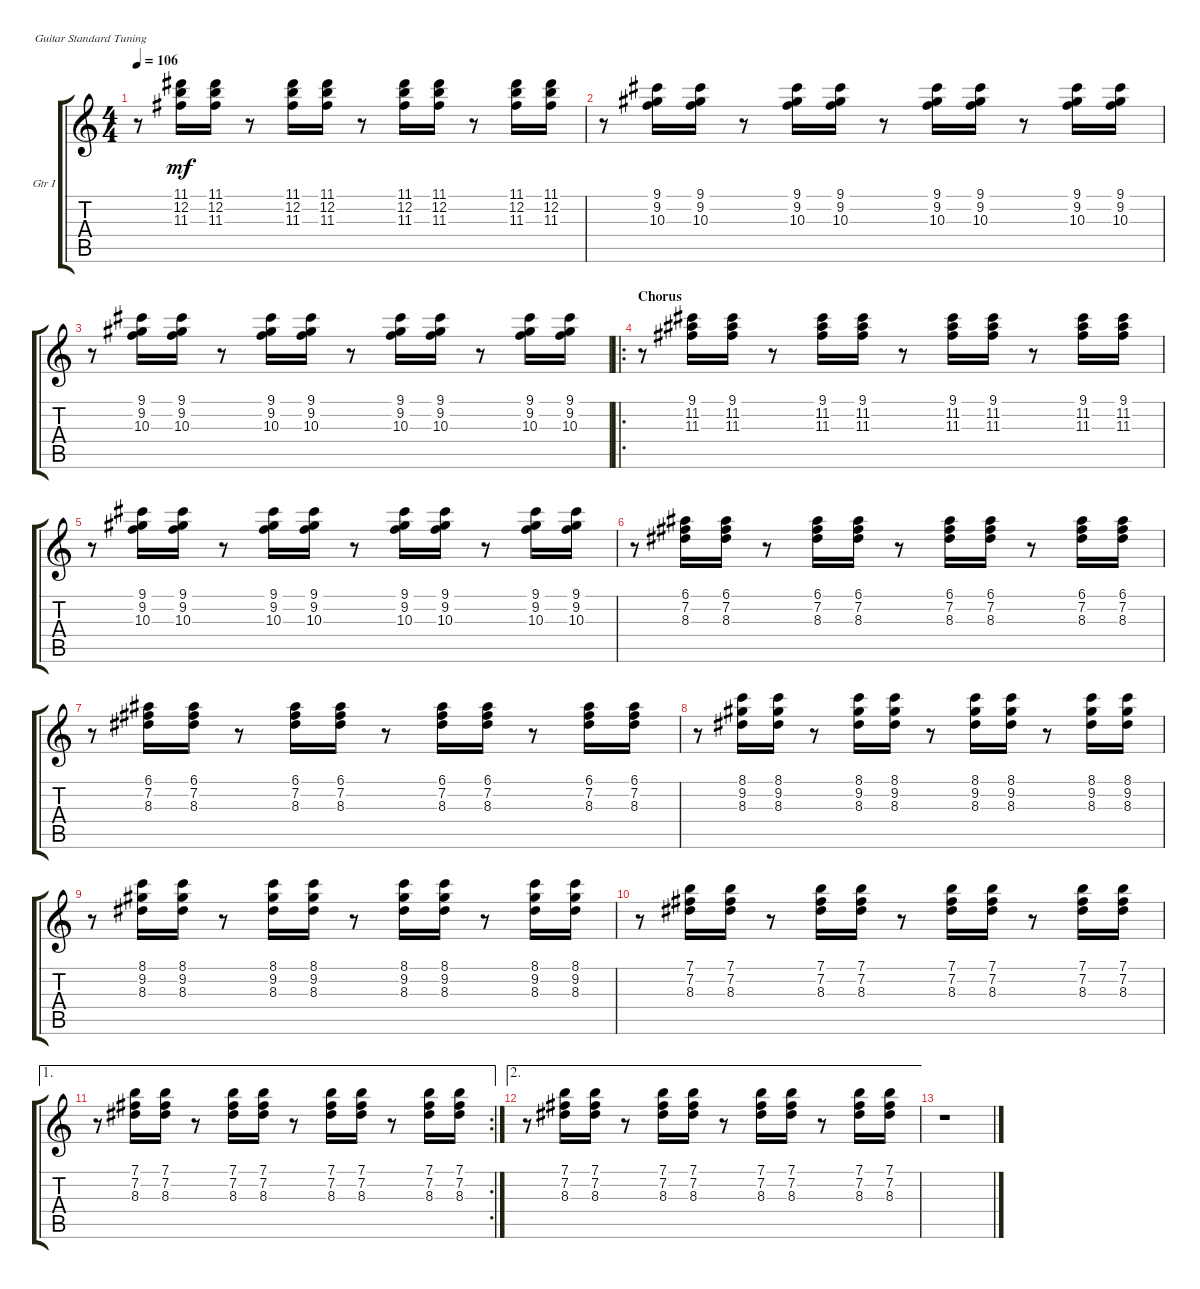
\defaultSystemsLayout 4
\bracketExtendMode groupsimilarinstruments
\firstSystemTrackNameOrientation horizontal
\otherSystemsTrackNameOrientation horizontal
\track ("Guitar I" "Gtr I") {instrument overdrivenguitar}
\staff {score tabs}
\tuning (E4 B3 G3 D3 A2 E2)
\ts (4 4)
\tempo 106
\clef g2
\ks c
r.8{dy mf} (11.1 12.2 11.3).16 (11.1 12.2 11.3).16 r.8 (11.1 12.2 11.3).16 (11.1 12.2 11.3).16 r.8 (11.1 12.2 11.3).16 (11.1 12.2 11.3).16 r.8 (11.1 12.2 11.3).16 (11.1 12.2 11.3).16 |
r.8 (9.1 9.2 10.3).16 (9.1 9.2 10.3).16 r.8 (9.1 9.2 10.3).16 (9.1 9.2 10.3).16 r.8 (9.1 9.2 10.3).16 (9.1 9.2 10.3).16 r.8 (9.1 9.2 10.3).16 (9.1 9.2 10.3).16 |
r.8 (9.1 9.2 10.3).16 (9.1 9.2 10.3).16 r.8 (9.1 9.2 10.3).16 (9.1 9.2 10.3).16 r.8 (9.1 9.2 10.3).16 (9.1 9.2 10.3).16 r.8 (9.1 9.2 10.3).16 (9.1 9.2 10.3).16 |
\ro
\section ("" "Chorus")
r.8 (9.1 11.2 11.3).16 (9.1 11.2 11.3).16 r.8 (9.1 11.2 11.3).16 (9.1 11.2 11.3).16 r.8 (9.1 11.2 11.3).16 (9.1 11.2 11.3).16 r.8 (9.1 11.2 11.3).16 (9.1 11.2 11.3).16 |
r.8 (9.1 9.2 10.3).16 (9.1 9.2 10.3).16 r.8 (9.1 9.2 10.3).16 (9.1 9.2 10.3).16 r.8 (9.1 9.2 10.3).16 (9.1 9.2 10.3).16 r.8 (9.1 9.2 10.3).16 (9.1 9.2 10.3).16 |
r.8 (6.1 7.2 8.3).16 (6.1 7.2 8.3).16 r.8 (6.1 7.2 8.3).16 (6.1 7.2 8.3).16 r.8 (6.1 7.2 8.3).16 (6.1 7.2 8.3).16 r.8 (6.1 7.2 8.3).16 (6.1 7.2 8.3).16 |
r.8 (6.1 7.2 8.3).16 (6.1 7.2 8.3).16 r.8 (6.1 7.2 8.3).16 (6.1 7.2 8.3).16 r.8 (6.1 7.2 8.3).16 (6.1 7.2 8.3).16 r.8 (6.1 7.2 8.3).16 (6.1 7.2 8.3).16 |
r.8 (8.1 9.2 8.3).16 (8.1 9.2 8.3).16 r.8 (8.1 9.2 8.3).16 (8.1 9.2 8.3).16 r.8 (8.1 9.2 8.3).16 (8.1 9.2 8.3).16 r.8 (8.1 9.2 8.3).16 (8.1 9.2 8.3).16 |
r.8 (8.1 9.2 8.3).16 (8.1 9.2 8.3).16 r.8 (8.1 9.2 8.3).16 (8.1 9.2 8.3).16 r.8 (8.1 9.2 8.3).16 (8.1 9.2 8.3).16 r.8 (8.1 9.2 8.3).16 (8.1 9.2 8.3).16 |
r.8 (7.1 7.2 8.3).16 (7.1 7.2 8.3).16 r.8 (7.1 7.2 8.3).16 (7.1 7.2 8.3).16 r.8 (7.1 7.2 8.3).16 (7.1 7.2 8.3).16 r.8 (7.1 7.2 8.3).16 (7.1 7.2 8.3).16 |
\ae 1
\rc 2
r.8 (7.1 7.2 8.3).16 (7.1 7.2 8.3).16 r.8 (7.1 7.2 8.3).16 (7.1 7.2 8.3).16 r.8 (7.1 7.2 8.3).16 (7.1 7.2 8.3).16 r.8 (7.1 7.2 8.3).16 (7.1 7.2 8.3).16 |
\ae 2
r.8 (7.1 7.2 8.3).16 (7.1 7.2 8.3).16 r.8 (7.1 7.2 8.3).16 (7.1 7.2 8.3).16 r.8 (7.1 7.2 8.3).16 (7.1 7.2 8.3).16 r.8 (7.1 7.2 8.3).16 (7.1 7.2 8.3).16 |
r.1
